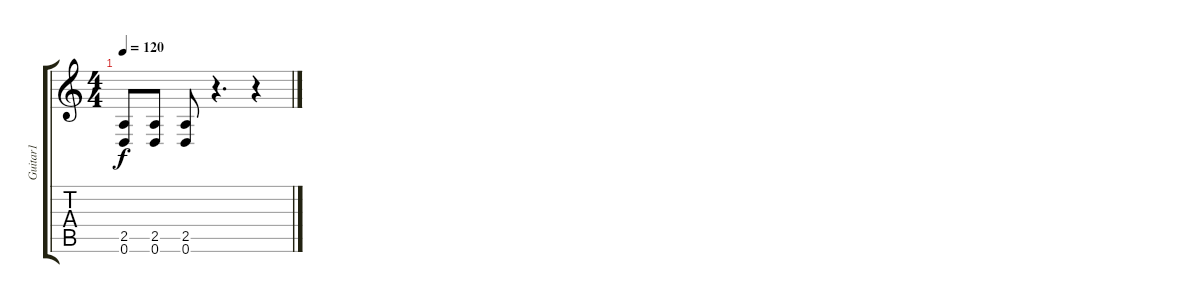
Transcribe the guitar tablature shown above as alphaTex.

\track ("Guitar1" "Guitar1") {instrument overdrivenguitar}
\staff {score tabs}
\tuning (D4 A3 F3 C3 G2 D2) {hide}
\ts (4 4)
\tempo 120
\clef g2
\ks c
(2.5 0.6).8{dy f} (2.5 0.6).8 (2.5 0.6).8 r.4{d} r.4
